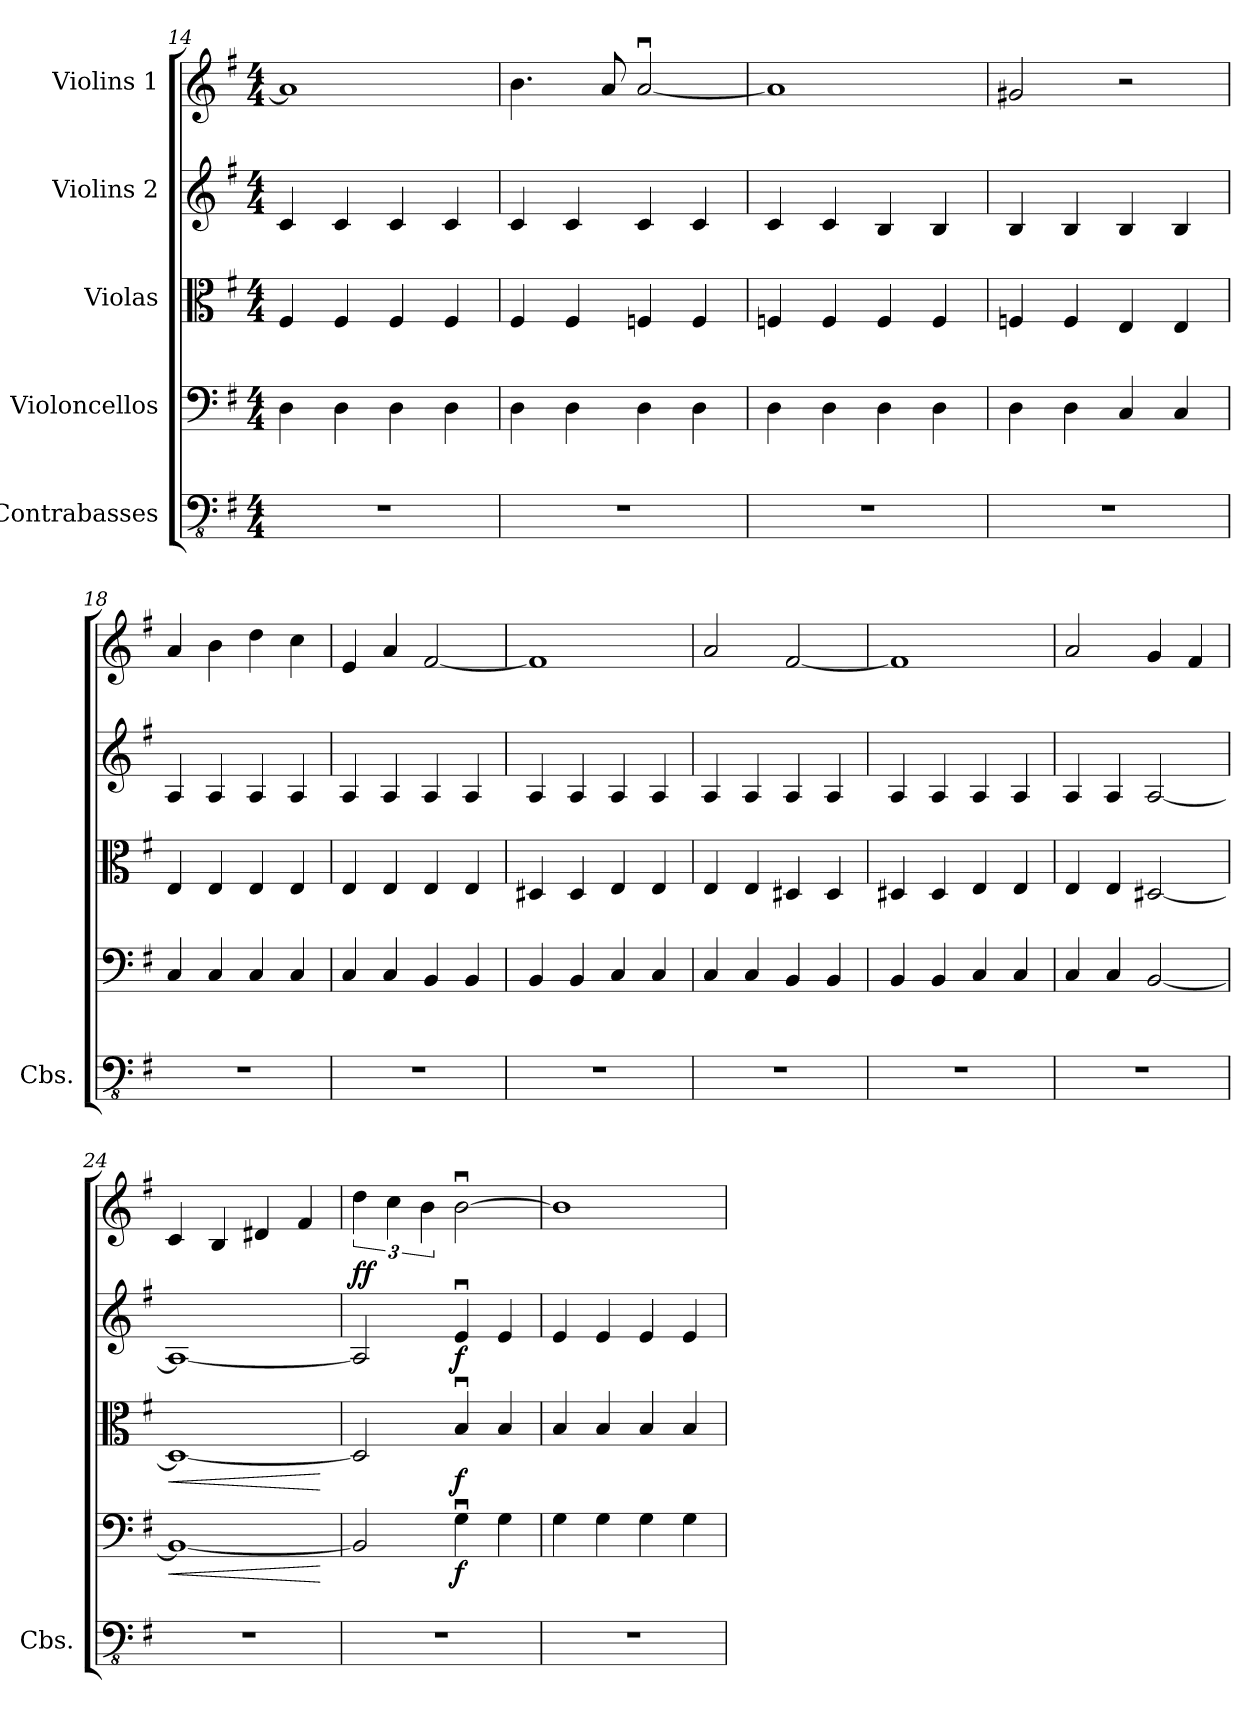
**kern	**kern	**dynam	**kern	**dynam	**kern	**dynam	**kern	**dynam
*part5	*part4	*part4	*part3	*part3	*part2	*part2	*part1	*part1
*staff5	*staff4	*staff4	*staff3	*staff3	*staff2	*staff2	*staff1	*staff1
*I"Contrabasses	*I"Violoncellos	*	*I"Violas	*	*I"Violins 2	*	*I"Violins 1	*
*I'Cbs.	*	*	*	*	*	*	*	*
*clefFv4	*clefF4	*	*clefC3	*	*clefG2	*	*clefG2	*
*ITrd7c12	*	*	*	*	*	*	*	*
*k[f#]	*k[f#]	*	*k[f#]	*	*k[f#]	*	*k[f#]	*
*G:	*G:	*	*G:	*	*G:	*	*G:	*
*M4/4	*M4/4	*	*M4/4	*	*M4/4	*	*M4/4	*
=14	=14	=14	=14	=14	=14	=14	=14	=14
1r	4D\	.	4F#/	.	4c/	.	1a]	.
.	4D\	.	4F#/	.	4c/	.	.	.
.	4D\	.	4F#/	.	4c/	.	.	.
.	4D\	.	4F#/	.	4c/	.	.	.
=15	=15	=15	=15	=15	=15	=15	=15	=15
1r	4D\	.	4F#/	.	4c/	.	4.b\	.
.	4D\	.	4F#/	.	4c/	.	.	.
.	.	.	.	.	.	.	8a/	.
.	4D\	.	4Fn/	.	4c/	.	[2au/	.
.	4D\	.	4F/	.	4c/	.	.	.
!!LO:LB:g=z
=16	=16	=16	=16	=16	=16	=16	=16	=16
1r	4D\	.	4Fn/	.	4c/	.	1a]	.
.	4D\	.	4F/	.	4c/	.	.	.
.	4D\	.	4F/	.	4B/	.	.	.
.	4D\	.	4F/	.	4B/	.	.	.
=17	=17	=17	=17	=17	=17	=17	=17	=17
1r	4D\	.	4Fn/	.	4B/	.	2g#X/	.
.	4D\	.	4F/	.	4B/	.	.	.
.	4C/	.	4E/	.	4B/	.	2r	.
.	4C/	.	4E/	.	4B/	.	.	.
=18	=18	=18	=18	=18	=18	=18	=18	=18
1r	4C/	.	4E/	.	4A/	.	4a/	.
.	4C/	.	4E/	.	4A/	.	4b\	.
.	4C/	.	4E/	.	4A/	.	4dd\	.
.	4C/	.	4E/	.	4A/	.	4cc\	.
=19	=19	=19	=19	=19	=19	=19	=19	=19
1r	4C/	.	4E/	.	4A/	.	4e/	.
.	4C/	.	4E/	.	4A/	.	4a/	.
.	4BB/	.	4E/	.	4A/	.	[2f#/	.
.	4BB/	.	4E/	.	4A/	.	.	.
=20	=20	=20	=20	=20	=20	=20	=20	=20
1r	4BB/	.	4D#X/	.	4A/	.	1f#]	.
.	4BB/	.	4D#/	.	4A/	.	.	.
.	4C/	.	4E/	.	4A/	.	.	.
.	4C/	.	4E/	.	4A/	.	.	.
=21	=21	=21	=21	=21	=21	=21	=21	=21
1r	4C/	.	4E/	.	4A/	.	2a/	.
.	4C/	.	4E/	.	4A/	.	.	.
.	4BB/	.	4D#X/	.	4A/	.	[2f#/	.
.	4BB/	.	4D#/	.	4A/	.	.	.
=22	=22	=22	=22	=22	=22	=22	=22	=22
1r	4BB/	.	4D#X/	.	4A/	.	1f#]	.
.	4BB/	.	4D#/	.	4A/	.	.	.
.	4C/	.	4E/	.	4A/	.	.	.
.	4C/	.	4E/	.	4A/	.	.	.
=23	=23	=23	=23	=23	=23	=23	=23	=23
1r	4C/	.	4E/	.	4A/	.	2a/	.
.	4C/	.	4E/	.	4A/	.	.	.
.	[2BB/	.	[2D#X/	.	[2A/	.	4g/	.
.	.	.	.	.	.	.	4f#/	.
!!LO:PB:g=z
=24	=24	=24	=24	=24	=24	=24	=24	=24
!	!	!LO:HP:b	!	!LO:HP:b	!	!	!	!
!	!	!	!	!LO:HP:n=1:b	!	!	!	!
1r	1BB_	<	1D#_	< <	1A_	.	4c/	.
.	.	.	.	.	.	.	4B/	.
.	.	.	.	.	.	.	4d#X/	.
.	.	.	.	.	.	.	4f#/	.
.	.	[	.	[	.	.	.	.
=25	=25	=25	=25	=25	=25	=25	=25	=25
!	!	!	!	!	!	!	!	!LO:DY:b
1r	2BB/]	.	2D#/]	.	2A/]	.	6dd\	ff
.	.	.	.	.	.	.	6cc\	.
.	.	.	.	.	.	.	6b\	.
!	!	!LO:DY:b	!	!LO:DY:n=1:b	!	!LO:DY:b	!	!
.	4Gu\	f	4Bu/	[ f	4eu/	f	[2bu\	.
.	4G\	.	4B/	.	4e/	.	.	.
=26	=26	=26	=26	=26	=26	=26	=26	=26
1r	4G\	.	4B/	.	4e/	.	1b]	.
.	4G\	.	4B/	.	4e/	.	.	.
.	4G\	.	4B/	.	4e/	.	.	.
.	4G\	.	4B/	.	4e/	.	.	.
=	=	=	=	=	=	=	=	=
*-	*-	*-	*-	*-	*-	*-	*-	*-
